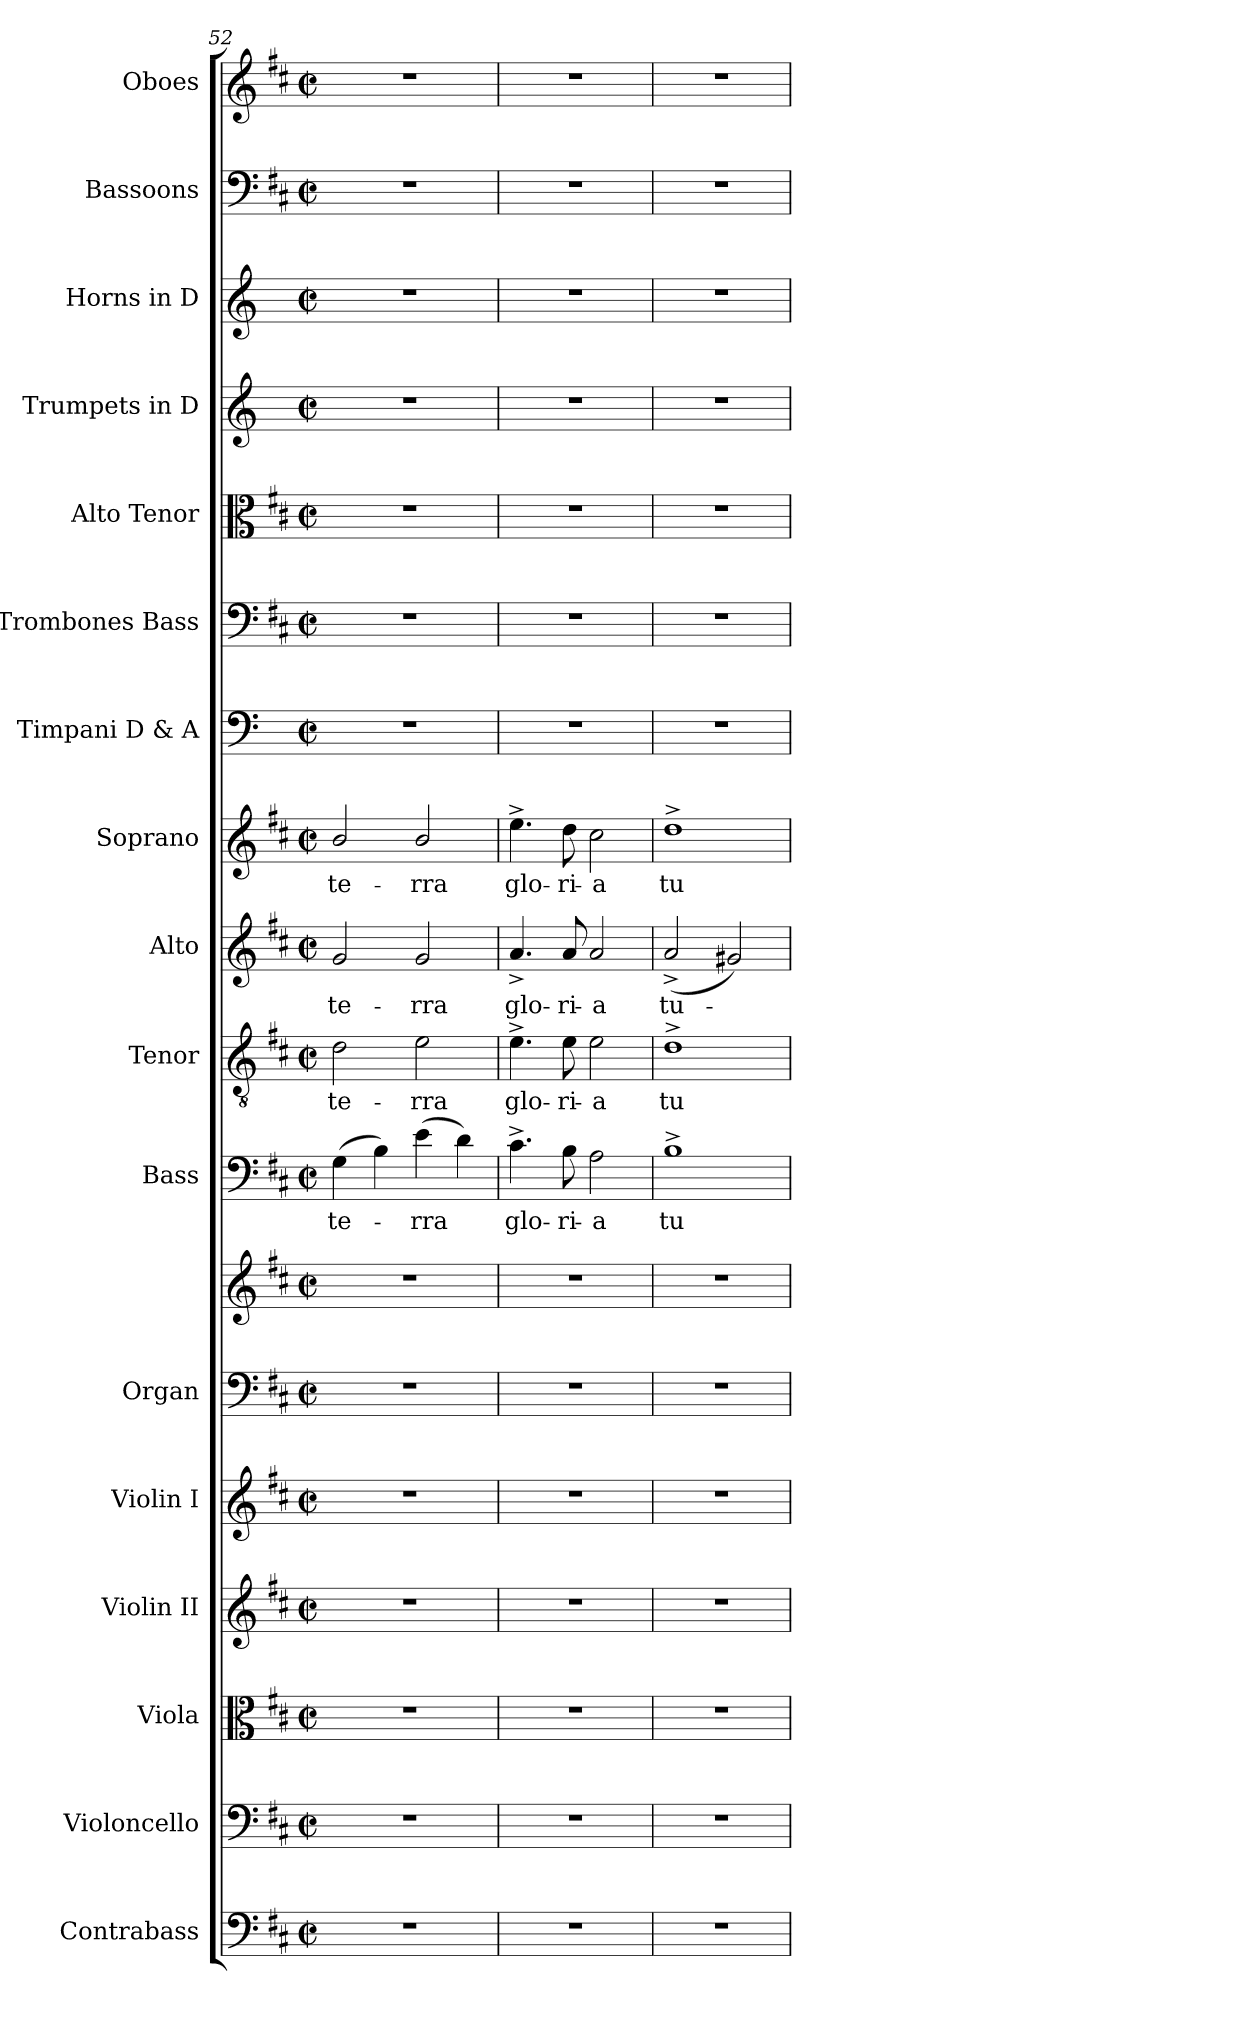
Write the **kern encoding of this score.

**kern	**kern	**kern	**kern	**kern	**kern	**kern	**kern	**text	**kern	**text	**kern	**text	**kern	**text	**kern	**kern	**kern	**kern	**kern	**kern	**kern
*part17	*part16	*part15	*part14	*part13	*part12	*part12	*part11	*part11	*part10	*part10	*part9	*part9	*part8	*part8	*part7	*part6	*part5	*part4	*part3	*part2	*part1
*staff18	*staff17	*staff16	*staff15	*staff14	*staff13	*staff12	*staff11	*staff11	*staff10	*staff10	*staff9	*staff9	*staff8	*staff8	*staff7	*staff6	*staff5	*staff4	*staff3	*staff2	*staff1
*I"Contrabass	*I"Violoncello	*I"Viola	*I"Violin II	*I"Violin I	*I"Organ	*	*I"Bass	*	*I"Tenor	*	*I"Alto	*	*I"Soprano	*	*I"Timpani D & A	*I"Trombones  Bass	*I"Alto  Tenor	*I"Trumpets in D	*I"Horns in D	*I"Bassoons	*I"Oboes
*I'Cb.	*I'Vc.	*I'Vla.	*I'Vln. II	*I'Vln. I	*I'Org.	*	*I'B.	*	*I'T.	*	*I'A.	*	*I'S.	*	*I'Timp.	*	*	*	*	*I'Bsn.	*I'Ob.
*clefF4	*clefF4	*clefC3	*clefG2	*clefG2	*clefF4	*clefG2	*clefF4	*	*clefGv2	*	*clefG2	*	*clefG2	*	*clefF4	*clefF4	*clefC3	*clefG2	*clefG2	*clefF4	*clefG2
*ITrd7c12	*	*	*	*	*	*	*	*	*ITrd7c12	*	*	*	*	*	*	*	*	*ITrd-1c-2	*ITrd6c10	*	*
*k[f#c#]	*k[f#c#]	*k[f#c#]	*k[f#c#]	*k[f#c#]	*k[f#c#]	*k[f#c#]	*k[f#c#]	*	*k[f#c#]	*	*k[f#c#]	*	*k[f#c#]	*	*k[]	*k[f#c#]	*k[f#c#]	*k[f#c#]	*k[f#c#]	*k[f#c#]	*k[f#c#]
*D:	*D:	*D:	*D:	*D:	*D:	*D:	*D:	*	*D:	*	*D:	*	*D:	*	*C:	*D:	*D:	*D:	*D:	*D:	*D:
*M2/2	*M2/2	*M2/2	*M2/2	*M2/2	*M2/2	*M2/2	*M2/2	*	*M2/2	*	*M2/2	*	*M2/2	*	*M2/2	*M2/2	*M2/2	*M2/2	*M2/2	*M2/2	*M2/2
*met(c|)	*met(c|)	*met(c|)	*met(c|)	*met(c|)	*met(c|)	*met(c|)	*met(c|)	*	*met(c|)	*	*met(c|)	*	*met(c|)	*	*met(c|)	*met(c|)	*met(c|)	*met(c|)	*met(c|)	*met(c|)	*met(c|)
=52	=52	=52	=52	=52	=52	=52	=52	=52	=52	=52	=52	=52	=52	=52	=52	=52	=52	=52	=52	=52	=52
!	!	!	!	!	!	!	!	!LO:LY:b:color=#000000	!	!	!	!	!	!	!	!	!	!	!	!	!
!	!	!	!	!	!	!	!	!	!	!LO:LY:b:color=#000000	!	!	!	!	!	!	!	!	!	!	!
!	!	!	!	!	!	!	!	!	!	!	!	!LO:LY:b:color=#000000	!	!	!	!	!	!	!	!	!
!	!	!	!	!	!	!	!	!	!	!	!	!	!	!LO:LY:b:color=#000000	!	!	!	!	!	!	!
1r	1r	1r	1r	1r	1r	1r	(4Gi\	te-	2Di\	te-	2gi/	te-	2bi/	te-	1r	1r	1r	1r	1r	1r	1r
.	.	.	.	.	.	.	4Bi\)	.	.	.	.	.	.	.	.	.	.	.	.	.	.
!	!	!	!	!	!	!	!	!LO:LY:b:color=#000000	!	!	!	!	!	!	!	!	!	!	!	!	!
!	!	!	!	!	!	!	!	!	!	!LO:LY:b:color=#000000	!	!	!	!	!	!	!	!	!	!	!
!	!	!	!	!	!	!	!	!	!	!	!	!LO:LY:b:color=#000000	!	!	!	!	!	!	!	!	!
!	!	!	!	!	!	!	!	!	!	!	!	!	!	!LO:LY:b:color=#000000	!	!	!	!	!	!	!
.	.	.	.	.	.	.	(4ei\	-rra	2Ei\	-rra	2gi/	-rra	2bi/	-rra	.	.	.	.	.	.	.
.	.	.	.	.	.	.	4di\)	.	.	.	.	.	.	.	.	.	.	.	.	.	.
=53	=53	=53	=53	=53	=53	=53	=53	=53	=53	=53	=53	=53	=53	=53	=53	=53	=53	=53	=53	=53	=53
!	!	!	!	!	!	!	!	!LO:LY:b:color=#000000	!	!	!	!	!	!	!	!	!	!	!	!	!
!	!	!	!	!	!	!	!	!	!	!LO:LY:b:color=#000000	!	!	!	!	!	!	!	!	!	!	!
!	!	!	!	!	!	!	!	!	!	!	!	!LO:LY:b:color=#000000	!	!	!	!	!	!	!	!	!
!	!	!	!	!	!	!	!	!	!	!	!	!	!	!LO:LY:b:color=#000000	!	!	!	!	!	!	!
1r	1r	1r	1r	1r	1r	1r	4.c#^i\	glo-	4.E^i\	glo-	4.a^i/	glo-	4.ee^i\	glo-	1r	1r	1r	1r	1r	1r	1r
!	!	!	!	!	!	!	!	!LO:LY:b:color=#000000	!	!	!	!	!	!	!	!	!	!	!	!	!
!	!	!	!	!	!	!	!	!	!	!LO:LY:b:color=#000000	!	!	!	!	!	!	!	!	!	!	!
!	!	!	!	!	!	!	!	!	!	!	!	!LO:LY:b:color=#000000	!	!	!	!	!	!	!	!	!
!	!	!	!	!	!	!	!	!	!	!	!	!	!	!LO:LY:b:color=#000000	!	!	!	!	!	!	!
.	.	.	.	.	.	.	8Bi\	-ri-	8Ei\	-ri-	8ai/	-ri-	8ddi\	-ri-	.	.	.	.	.	.	.
!	!	!	!	!	!	!	!	!LO:LY:b:color=#000000	!	!	!	!	!	!	!	!	!	!	!	!	!
!	!	!	!	!	!	!	!	!	!	!LO:LY:b:color=#000000	!	!	!	!	!	!	!	!	!	!	!
!	!	!	!	!	!	!	!	!	!	!	!	!LO:LY:b:color=#000000	!	!	!	!	!	!	!	!	!
!	!	!	!	!	!	!	!	!	!	!	!	!	!	!LO:LY:b:color=#000000	!	!	!	!	!	!	!
.	.	.	.	.	.	.	2Ai\	-a	2Ei\	-a	2ai/	-a	2cc#i\	-a	.	.	.	.	.	.	.
=54	=54	=54	=54	=54	=54	=54	=54	=54	=54	=54	=54	=54	=54	=54	=54	=54	=54	=54	=54	=54	=54
!	!	!	!	!	!	!	!	!LO:LY:b:color=#000000	!	!	!	!	!	!	!	!	!	!	!	!	!
!	!	!	!	!	!	!	!	!	!	!LO:LY:b:color=#000000	!	!	!	!	!	!	!	!	!	!	!
!	!	!	!	!	!	!	!	!	!	!	!	!LO:LY:b:color=#000000	!	!	!	!	!	!	!	!	!
!	!	!	!	!	!	!	!	!	!	!	!	!	!	!LO:LY:b:color=#000000	!	!	!	!	!	!	!
1r	1r	1r	1r	1r	1r	1r	1B^i	tu-	1D^i	tu-	(2a^i/	tu-	1dd^i	tu-	1r	1r	1r	1r	1r	1r	1r
.	.	.	.	.	.	.	.	.	.	.	2g#Xi/)	.	.	.	.	.	.	.	.	.	.
=	=	=	=	=	=	=	=	=	=	=	=	=	=	=	=	=	=	=	=	=	=
*-	*-	*-	*-	*-	*-	*-	*-	*-	*-	*-	*-	*-	*-	*-	*-	*-	*-	*-	*-	*-	*-
